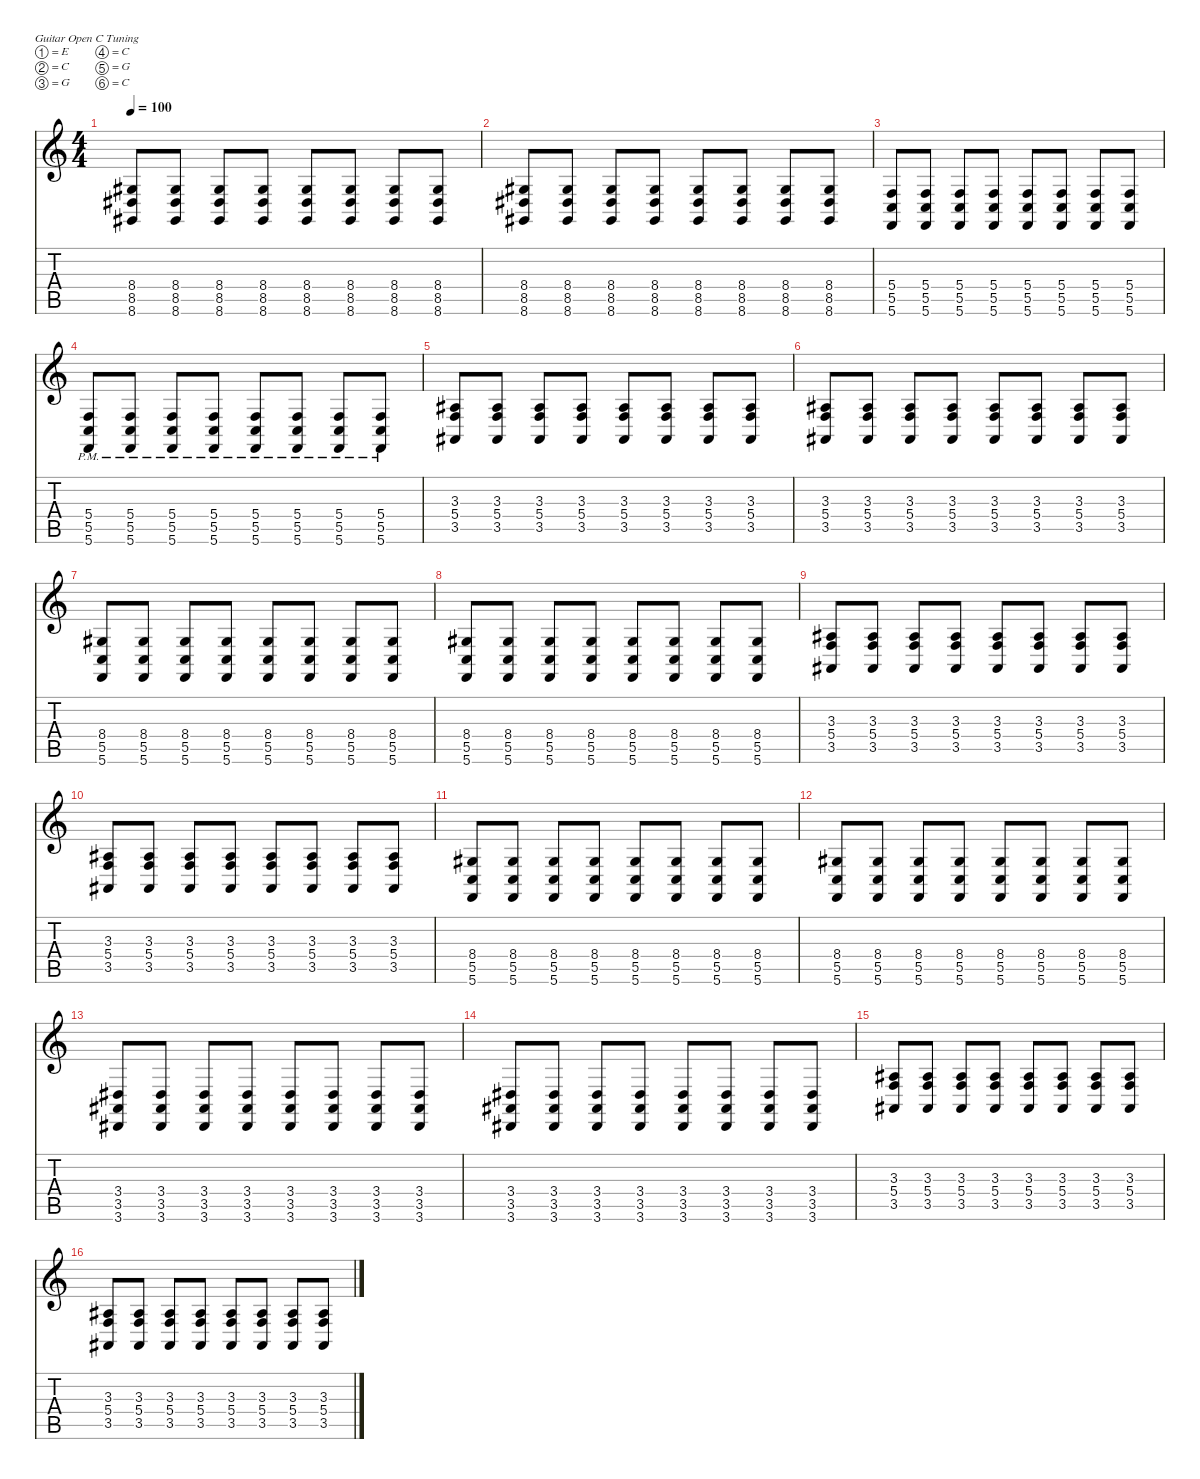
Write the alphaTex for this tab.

\defaultSystemsLayout 4
\hideDynamics
\bracketExtendMode nobrackets
\singleTrackTrackNamePolicy hidden
\multiTrackTrackNamePolicy hidden
\firstSystemTrackNameMode fullname
\otherSystemsTrackNameOrientation horizontal
\track ("Guitar 1-C" "pno.") {mute instrument acousticgrandpiano}
\staff {score tabs}
\tuning (E4 C4 G3 C3 G2 C2)
\ts (4 4)
\tempo 100
\clef g2
\ks c
(8.4{acc #} 8.5{acc #} 8.6{acc #}).8{dy mf beam Up} (8.4{acc #} 8.5{acc #} 8.6{acc #}).8{beam Up} (8.4{acc #} 8.5{acc #} 8.6{acc #}).8{beam Up} (8.4{acc #} 8.5{acc #} 8.6{acc #}).8{beam Up} (8.4{acc #} 8.5{acc #} 8.6{acc #}).8{beam Up} (8.4{acc #} 8.5{acc #} 8.6{acc #}).8{beam Up} (8.4{acc #} 8.5{acc #} 8.6{acc #}).8{beam Up} (8.4{acc #} 8.5{acc #} 8.6{acc #}).8{beam Up} |
(8.4{acc #} 8.5{acc #} 8.6{acc #}).8{beam Up} (8.4{acc #} 8.5{acc #} 8.6{acc #}).8{beam Up} (8.4{acc #} 8.5{acc #} 8.6{acc #}).8{beam Up} (8.4{acc #} 8.5{acc #} 8.6{acc #}).8{beam Up} (8.4{acc #} 8.5{acc #} 8.6{acc #}).8{beam Up} (8.4{acc #} 8.5{acc #} 8.6{acc #}).8{beam Up} (8.4{acc #} 8.5{acc #} 8.6{acc #}).8{beam Up} (8.4{acc #} 8.5{acc #} 8.6{acc #}).8{beam Up} |
(5.4 5.5 5.6).8{beam Up} (5.4 5.5 5.6).8{beam Up} (5.4 5.5 5.6).8{beam Up} (5.4 5.5 5.6).8{beam Up} (5.4 5.5 5.6).8{beam Up} (5.4 5.5 5.6).8{beam Up} (5.4 5.5 5.6).8{beam Up} (5.4 5.5 5.6).8{beam Up} |
(5.4{pm} 5.5{pm} 5.6{pm}).8{beam Up} (5.4{pm} 5.5{pm} 5.6{pm}).8{beam Up} (5.4{pm} 5.5{pm} 5.6{pm}).8{beam Up} (5.4{pm} 5.5{pm} 5.6{pm}).8{beam Up} (5.4{pm} 5.5{pm} 5.6{pm}).8{beam Up} (5.4{pm} 5.5{pm} 5.6{pm}).8{beam Up} (5.4{pm} 5.5{pm} 5.6{pm}).8{beam Up} (5.4{pm} 5.5{pm} 5.6{pm}).8{beam Up} |
(3.3{acc #} 5.4 3.5{acc #}).8{beam Up} (3.3{acc #} 5.4 3.5{acc #}).8{beam Up} (3.3{acc #} 5.4 3.5{acc #}).8{beam Up} (3.3{acc #} 5.4 3.5{acc #}).8{beam Up} (3.3{acc #} 5.4 3.5{acc #}).8{beam Up} (3.3{acc #} 5.4 3.5{acc #}).8{beam Up} (3.3{acc #} 5.4 3.5{acc #}).8{beam Up} (3.3{acc #} 5.4 3.5{acc #}).8{beam Up} |
(3.3{acc #} 5.4 3.5{acc #}).8{beam Up} (3.3{acc #} 5.4 3.5{acc #}).8{beam Up} (3.3{acc #} 5.4 3.5{acc #}).8{beam Up} (3.3{acc #} 5.4 3.5{acc #}).8{beam Up} (3.3{acc #} 5.4 3.5{acc #}).8{beam Up} (3.3{acc #} 5.4 3.5{acc #}).8{beam Up} (3.3{acc #} 5.4 3.5{acc #}).8{beam Up} (3.3{acc #} 5.4 3.5{acc #}).8{beam Up} |
(8.4{acc #} 5.5 5.6).8{beam Up} (8.4{acc #} 5.5 5.6).8{beam Up} (8.4{acc #} 5.5 5.6).8{beam Up} (8.4{acc #} 5.5 5.6).8{beam Up} (8.4{acc #} 5.5 5.6).8{beam Up} (8.4{acc #} 5.5 5.6).8{beam Up} (8.4{acc #} 5.5 5.6).8{beam Up} (8.4{acc #} 5.5 5.6).8{beam Up} |
(8.4{acc #} 5.5 5.6).8{beam Up} (8.4{acc #} 5.5 5.6).8{beam Up} (8.4{acc #} 5.5 5.6).8{beam Up} (8.4{acc #} 5.5 5.6).8{beam Up} (8.4{acc #} 5.5 5.6).8{beam Up} (8.4{acc #} 5.5 5.6).8{beam Up} (8.4{acc #} 5.5 5.6).8{beam Up} (8.4{acc #} 5.5 5.6).8{beam Up} |
(3.3{acc #} 5.4 3.5{acc #}).8{beam Up} (3.3{acc #} 5.4 3.5{acc #}).8{beam Up} (3.3{acc #} 5.4 3.5{acc #}).8{beam Up} (3.3{acc #} 5.4 3.5{acc #}).8{beam Up} (3.3{acc #} 5.4 3.5{acc #}).8{beam Up} (3.3{acc #} 5.4 3.5{acc #}).8{beam Up} (3.3{acc #} 5.4 3.5{acc #}).8{beam Up} (3.3{acc #} 5.4 3.5{acc #}).8{beam Up} |
(3.3{acc #} 5.4 3.5{acc #}).8{beam Up} (3.3{acc #} 5.4 3.5{acc #}).8{beam Up} (3.3{acc #} 5.4 3.5{acc #}).8{beam Up} (3.3{acc #} 5.4 3.5{acc #}).8{beam Up} (3.3{acc #} 5.4 3.5{acc #}).8{beam Up} (3.3{acc #} 5.4 3.5{acc #}).8{beam Up} (3.3{acc #} 5.4 3.5{acc #}).8{beam Up} (3.3{acc #} 5.4 3.5{acc #}).8{beam Up} |
(8.4{acc #} 5.5 5.6).8{beam Up} (8.4{acc #} 5.5 5.6).8{beam Up} (8.4{acc #} 5.5 5.6).8{beam Up} (8.4{acc #} 5.5 5.6).8{beam Up} (8.4{acc #} 5.5 5.6).8{beam Up} (8.4{acc #} 5.5 5.6).8{beam Up} (8.4{acc #} 5.5 5.6).8{beam Up} (8.4{acc #} 5.5 5.6).8{beam Up} |
(8.4{acc #} 5.5 5.6).8{beam Up} (8.4{acc #} 5.5 5.6).8{beam Up} (8.4{acc #} 5.5 5.6).8{beam Up} (8.4{acc #} 5.5 5.6).8{beam Up} (8.4{acc #} 5.5 5.6).8{beam Up} (8.4{acc #} 5.5 5.6).8{beam Up} (8.4{acc #} 5.5 5.6).8{beam Up} (8.4{acc #} 5.5 5.6).8{beam Up} |
(3.4{acc #} 3.5{acc #} 3.6{acc #}).8{beam Up} (3.4{acc #} 3.5{acc #} 3.6{acc #}).8{beam Up} (3.4{acc #} 3.5{acc #} 3.6{acc #}).8{beam Up} (3.4{acc #} 3.5{acc #} 3.6{acc #}).8{beam Up} (3.4{acc #} 3.5{acc #} 3.6{acc #}).8{beam Up} (3.4{acc #} 3.5{acc #} 3.6{acc #}).8{beam Up} (3.4{acc #} 3.5{acc #} 3.6{acc #}).8{beam Up} (3.4{acc #} 3.5{acc #} 3.6{acc #}).8{beam Up} |
(3.4{acc #} 3.5{acc #} 3.6{acc #}).8{beam Up} (3.4{acc #} 3.5{acc #} 3.6{acc #}).8{beam Up} (3.4{acc #} 3.5{acc #} 3.6{acc #}).8{beam Up} (3.4{acc #} 3.5{acc #} 3.6{acc #}).8{beam Up} (3.4{acc #} 3.5{acc #} 3.6{acc #}).8{beam Up} (3.4{acc #} 3.5{acc #} 3.6{acc #}).8{beam Up} (3.4{acc #} 3.5{acc #} 3.6{acc #}).8{beam Up} (3.4{acc #} 3.5{acc #} 3.6{acc #}).8{beam Up} |
(3.3{acc #} 5.4 3.5{acc #}).8{beam Up} (3.3{acc #} 5.4 3.5{acc #}).8{beam Up} (3.3{acc #} 5.4 3.5{acc #}).8{beam Up} (3.3{acc #} 5.4 3.5{acc #}).8{beam Up} (3.3{acc #} 5.4 3.5{acc #}).8{beam Up} (3.3{acc #} 5.4 3.5{acc #}).8{beam Up} (3.3{acc #} 5.4 3.5{acc #}).8{beam Up} (3.3{acc #} 5.4 3.5{acc #}).8{beam Up} |
(3.3{acc #} 5.4 3.5{acc #}).8{beam Up} (3.3{acc #} 5.4 3.5{acc #}).8{beam Up} (3.3{acc #} 5.4 3.5{acc #}).8{beam Up} (3.3{acc #} 5.4 3.5{acc #}).8{beam Up} (3.3{acc #} 5.4 3.5{acc #}).8{beam Up} (3.3{acc #} 5.4 3.5{acc #}).8{beam Up} (3.3{acc #} 5.4 3.5{acc #}).8{beam Up} (3.3{acc #} 5.4 3.5{acc #}).8{beam Up}
